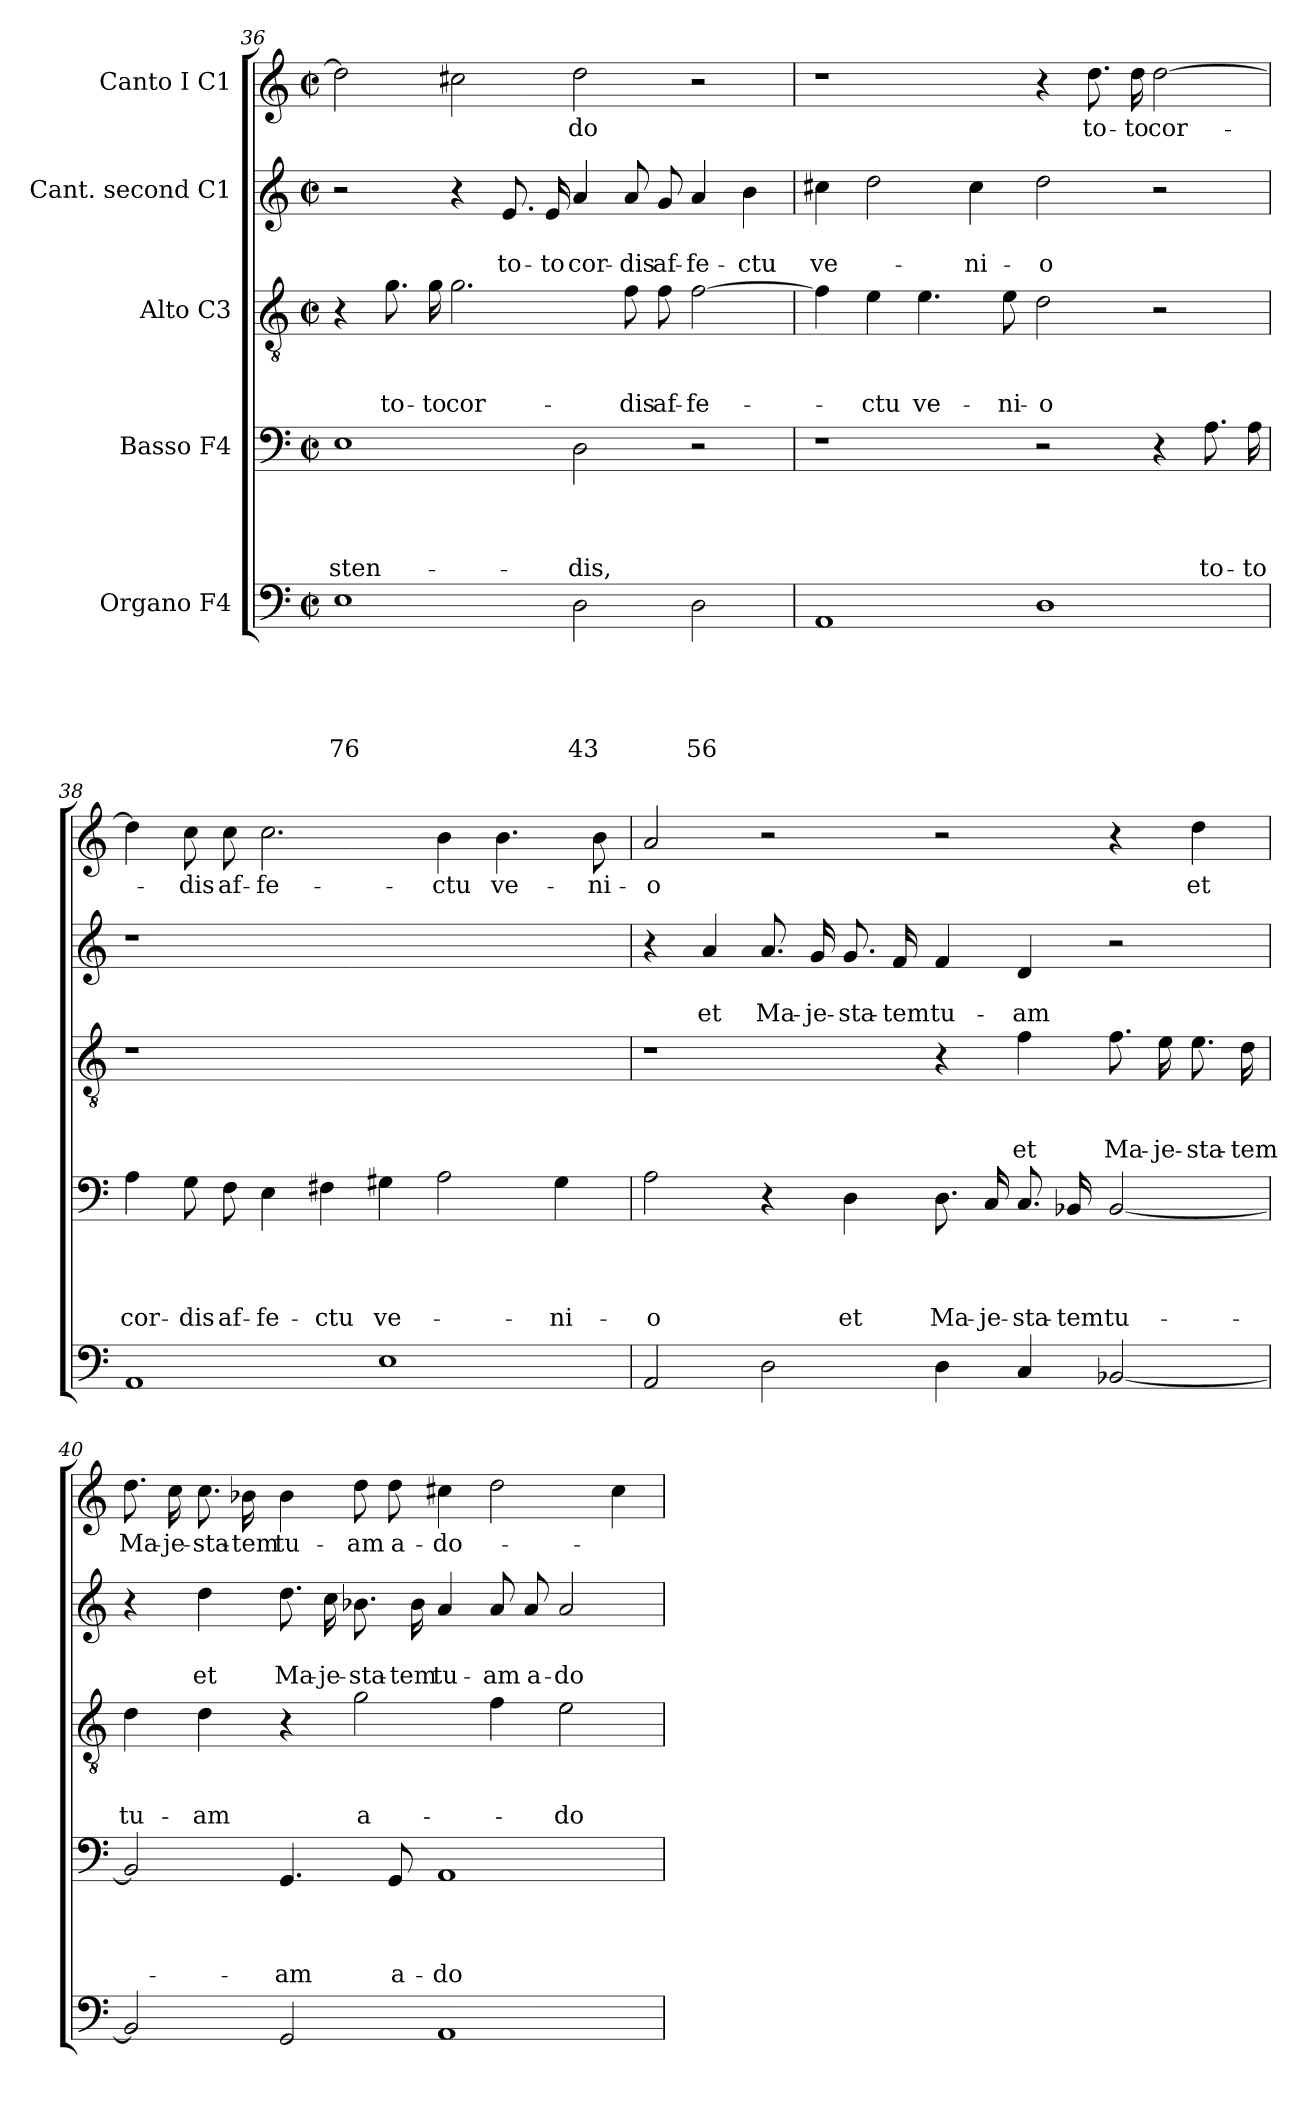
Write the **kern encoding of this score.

**kern	**text	**text	**text	**text	**text	**kern	**text	**text	**text	**text	**kern	**text	**text	**text	**kern	**text	**text	**kern	**text
*part5	*part5	*part5	*part5	*part5	*part5	*part4	*part4	*part4	*part4	*part4	*part3	*part3	*part3	*part3	*part2	*part2	*part2	*part1	*part1
*staff5	*staff5	*staff5	*staff5	*staff5	*staff5	*staff4	*staff4	*staff4	*staff4	*staff4	*staff3	*staff3	*staff3	*staff3	*staff2	*staff2	*staff2	*staff1	*staff1
*I"Organo F4	*	*	*	*	*	*I"Basso F4	*	*	*	*	*I"Alto C3	*	*	*	*I"Cant. second C1	*	*	*I"Canto I C1	*
*clefF4	*	*	*	*	*	*clefF4	*	*	*	*	*clefGv2	*	*	*	*clefG2	*	*	*clefG2	*
*k[]	*	*	*	*	*	*k[]	*	*	*	*	*k[]	*	*	*	*k[]	*	*	*k[]	*
*C:	*	*	*	*	*	*C:	*	*	*	*	*C:	*	*	*	*C:	*	*	*C:	*
*M2/2	*	*	*	*	*	*M2/2	*	*	*	*	*M2/2	*	*	*	*M2/2	*	*	*M2/2	*
*met(c|)	*	*	*	*	*	*met(c|)	*	*	*	*	*met(c|)	*	*	*	*met(c|)	*	*	*met(c|)	*
=36	=36	=36	=36	=36	=36	=36	=36	=36	=36	=36	=36	=36	=36	=36	=36	=36	=36	=36	=36
!	!	!	!	!	!LO:LY:b	!	!	!	!	!LO:LY:b	!	!	!	!	!	!	!	!	!
1E	.	.	.	.	76	1E	.	.	.	-sten-	4r	.	.	.	2r	.	.	2dd\]	.
!	!	!	!	!	!	!	!	!	!	!	!	!	!	!LO:LY:b	!	!	!	!	!
.	.	.	.	.	.	.	.	.	.	.	8.g\	.	.	to-	.	.	.	.	.
!	!	!	!	!	!	!	!	!	!	!	!	!	!	!LO:LY:b	!	!	!	!	!
.	.	.	.	.	.	.	.	.	.	.	16g\	.	.	-to	.	.	.	.	.
!	!	!	!	!	!	!	!	!	!	!	!	!	!	!LO:LY:b	!	!	!	!	!
.	.	.	.	.	.	.	.	.	.	.	2.g\	.	.	cor-	4r	.	.	2cc#X\	.
!	!	!	!	!	!	!	!	!	!	!	!	!	!	!	!	!	!LO:LY:b	!	!
.	.	.	.	.	.	.	.	.	.	.	.	.	.	.	8.e/	.	to-	.	.
!	!	!	!	!	!	!	!	!	!	!	!	!	!	!	!	!	!LO:LY:b	!	!
.	.	.	.	.	.	.	.	.	.	.	.	.	.	.	16e/	.	-to	.	.
!	!	!	!	!	!LO:LY:b	!	!	!	!	!LO:LY:b	!	!	!	!	!	!	!LO:LY:b	!	!LO:LY:b
2D\	.	.	.	.	43	2D\	.	.	.	-dis,	.	.	.	.	4a/	.	cor-	2dd\	-do
!	!	!	!	!	!	!	!	!	!	!	!	!	!	!LO:LY:b	!	!	!LO:LY:b	!	!
.	.	.	.	.	.	.	.	.	.	.	8f\	.	.	-dis	8a/	.	-dis	.	.
!	!	!	!	!	!	!	!	!	!	!	!	!	!	!LO:LY:b	!	!	!LO:LY:b	!	!
.	.	.	.	.	.	.	.	.	.	.	8f\	.	.	af-	8g/	.	af-	.	.
!	!	!	!	!	!LO:LY:b	!	!	!	!	!	!	!	!	!LO:LY:b	!	!	!LO:LY:b	!	!
2D\	.	.	.	.	56	2r	.	.	.	.	[2f\	.	.	-fe-	4a/	.	-fe-	2r	.
!	!	!	!	!	!	!	!	!	!	!	!	!	!	!	!	!	!LO:LY:b	!	!
.	.	.	.	.	.	.	.	.	.	.	.	.	.	.	4b\	.	-ctu	.	.
!!LO:LB:g=z
=37	=37	=37	=37	=37	=37	=37	=37	=37	=37	=37	=37	=37	=37	=37	=37	=37	=37	=37	=37
!	!	!	!	!	!	!	!	!	!	!	!	!	!	!	!	!	!LO:LY:b	!	!
1AA	.	.	.	.	.	1r	.	.	.	.	4f\]	.	.	.	4cc#X\	.	ve-	1r	.
!	!	!	!	!	!	!	!	!	!	!	!	!	!	!LO:LY:b	!	!	!	!	!
.	.	.	.	.	.	.	.	.	.	.	4e\	.	.	-ctu	2dd\	.	.	.	.
!	!	!	!	!	!	!	!	!	!	!	!	!	!	!LO:LY:b	!	!	!	!	!
.	.	.	.	.	.	.	.	.	.	.	4.e\	.	.	ve-	.	.	.	.	.
!	!	!	!	!	!	!	!	!	!	!	!	!	!	!	!	!	!LO:LY:b	!	!
.	.	.	.	.	.	.	.	.	.	.	.	.	.	.	4cc#\	.	-ni-	.	.
!	!	!	!	!	!	!	!	!	!	!	!	!	!	!LO:LY:b	!	!	!	!	!
.	.	.	.	.	.	.	.	.	.	.	8e\	.	.	-ni-	.	.	.	.	.
!	!	!	!	!	!	!	!	!	!	!	!	!	!	!LO:LY:b	!	!	!LO:LY:b	!	!
1D	.	.	.	.	.	2r	.	.	.	.	2d\	.	.	-o	2dd\	.	-o	4r	.
!	!	!	!	!	!	!	!	!	!	!	!	!	!	!	!	!	!	!	!LO:LY:b
.	.	.	.	.	.	.	.	.	.	.	.	.	.	.	.	.	.	8.dd\	to-
!	!	!	!	!	!	!	!	!	!	!	!	!	!	!	!	!	!	!	!LO:LY:b
.	.	.	.	.	.	.	.	.	.	.	.	.	.	.	.	.	.	16dd\	-to
!	!	!	!	!	!	!	!	!	!	!	!	!	!	!	!	!	!	!	!LO:LY:b
.	.	.	.	.	.	4r	.	.	.	.	2r	.	.	.	2r	.	.	[2dd\	cor-
!	!	!	!	!	!	!	!	!	!	!LO:LY:b	!	!	!	!	!	!	!	!	!
.	.	.	.	.	.	8.A\	.	.	.	to-	.	.	.	.	.	.	.	.	.
!	!	!	!	!	!	!	!	!	!	!LO:LY:b	!	!	!	!	!	!	!	!	!
.	.	.	.	.	.	16A\	.	.	.	-to	.	.	.	.	.	.	.	.	.
=38	=38	=38	=38	=38	=38	=38	=38	=38	=38	=38	=38	=38	=38	=38	=38	=38	=38	=38	=38
!	!	!	!	!	!	!	!	!	!	!LO:LY:b	!	!	!	!	!	!	!	!	!
1AA	.	.	.	.	.	4A\	.	.	.	cor-	1r	.	.	.	1r	.	.	4dd\]	.
!	!	!	!	!	!	!	!	!	!	!LO:LY:b	!	!	!	!	!	!	!	!	!LO:LY:b
.	.	.	.	.	.	8G\	.	.	.	-dis	.	.	.	.	.	.	.	8cc\	-dis
!	!	!	!	!	!	!	!	!	!	!LO:LY:b	!	!	!	!	!	!	!	!	!LO:LY:b
.	.	.	.	.	.	8F\	.	.	.	af-	.	.	.	.	.	.	.	8cc\	af-
!	!	!	!	!	!	!	!	!	!	!LO:LY:b	!	!	!	!	!	!	!	!	!LO:LY:b
.	.	.	.	.	.	4E\	.	.	.	-fe-	.	.	.	.	.	.	.	2.cc\	-fe-
!	!	!	!	!	!	!	!	!	!	!LO:LY:b	!	!	!	!	!	!	!	!	!
.	.	.	.	.	.	4F#X\	.	.	.	-ctu	.	.	.	.	.	.	.	.	.
!	!	!	!	!	!	!	!	!	!	!LO:LY:b	!	!	!	!	!	!	!	!	!
1E	.	.	.	.	.	4G#X\	.	.	.	ve-	1ryy	.	.	.	1ryy	.	.	.	.
!	!	!	!	!	!	!	!	!	!	!	!	!	!	!	!	!	!	!	!LO:LY:b
.	.	.	.	.	.	2A\	.	.	.	.	.	.	.	.	.	.	.	4b\	-ctu
!	!	!	!	!	!	!	!	!	!	!	!	!	!	!	!	!	!	!	!LO:LY:b
.	.	.	.	.	.	.	.	.	.	.	.	.	.	.	.	.	.	4.b\	ve-
!	!	!	!	!	!	!	!	!	!	!LO:LY:b	!	!	!	!	!	!	!	!	!
.	.	.	.	.	.	4G#\	.	.	.	-ni-	.	.	.	.	.	.	.	.	.
!	!	!	!	!	!	!	!	!	!	!	!	!	!	!	!	!	!	!	!LO:LY:b
.	.	.	.	.	.	.	.	.	.	.	.	.	.	.	.	.	.	8b\	-ni-
=39	=39	=39	=39	=39	=39	=39	=39	=39	=39	=39	=39	=39	=39	=39	=39	=39	=39	=39	=39
!	!	!	!	!	!	!	!	!	!	!LO:LY:b	!	!	!	!	!	!	!	!	!LO:LY:b
2AA/	.	.	.	.	.	2A\	.	.	.	-o	1r	.	.	.	4r	.	.	2a/	-o
!	!	!	!	!	!	!	!	!	!	!	!	!	!	!	!	!	!LO:LY:b	!	!
.	.	.	.	.	.	.	.	.	.	.	.	.	.	.	4a/	.	et	.	.
!	!	!	!	!	!	!	!	!	!	!	!	!	!	!	!	!	!LO:LY:b	!	!
2D\	.	.	.	.	.	4r	.	.	.	.	.	.	.	.	8.a/	.	Ma-	2r	.
!	!	!	!	!	!	!	!	!	!	!	!	!	!	!	!	!	!LO:LY:b	!	!
.	.	.	.	.	.	.	.	.	.	.	.	.	.	.	16g/	.	-je-	.	.
!	!	!	!	!	!	!	!	!	!	!LO:LY:b	!	!	!	!	!	!	!LO:LY:b	!	!
.	.	.	.	.	.	4D\	.	.	.	et	.	.	.	.	8.g/	.	-sta-	.	.
!	!	!	!	!	!	!	!	!	!	!	!	!	!	!	!	!	!LO:LY:b	!	!
.	.	.	.	.	.	.	.	.	.	.	.	.	.	.	16f/	.	-tem	.	.
!	!	!	!	!	!	!	!	!	!	!LO:LY:b	!	!	!	!	!	!	!LO:LY:b	!	!
4D\	.	.	.	.	.	8.D\	.	.	.	Ma-	4r	.	.	.	4f/	.	tu-	2r	.
!	!	!	!	!	!	!	!	!	!	!LO:LY:b	!	!	!	!	!	!	!	!	!
.	.	.	.	.	.	16C/	.	.	.	-je-	.	.	.	.	.	.	.	.	.
!	!	!	!	!	!	!	!	!	!	!LO:LY:b	!	!	!	!LO:LY:b	!	!	!LO:LY:b	!	!
4C/	.	.	.	.	.	8.C/	.	.	.	-sta-	4f\	.	.	et	4d/	.	-am	.	.
!	!	!	!	!	!	!	!	!	!	!LO:LY:b	!	!	!	!	!	!	!	!	!
.	.	.	.	.	.	16BB-X/	.	.	.	-tem	.	.	.	.	.	.	.	.	.
!	!	!	!	!	!	!	!	!	!	!LO:LY:b	!	!	!	!LO:LY:b	!	!	!	!	!
[2BB-X/	.	.	.	.	.	[2BB-/	.	.	.	tu-	8.f\	.	.	Ma-	2r	.	.	4r	.
!	!	!	!	!	!	!	!	!	!	!	!	!	!	!LO:LY:b	!	!	!	!	!
.	.	.	.	.	.	.	.	.	.	.	16e\	.	.	-je-	.	.	.	.	.
!	!	!	!	!	!	!	!	!	!	!	!	!	!	!LO:LY:b	!	!	!	!	!LO:LY:b
.	.	.	.	.	.	.	.	.	.	.	8.e\	.	.	-sta-	.	.	.	4dd\	et
!	!	!	!	!	!	!	!	!	!	!	!	!	!	!LO:LY:b	!	!	!	!	!
.	.	.	.	.	.	.	.	.	.	.	16d\	.	.	-tem	.	.	.	.	.
!!LO:LB:g=z
=40	=40	=40	=40	=40	=40	=40	=40	=40	=40	=40	=40	=40	=40	=40	=40	=40	=40	=40	=40
!	!	!	!	!	!	!	!	!	!	!	!	!	!	!LO:LY:b	!	!	!	!	!LO:LY:b
2BB-/]	.	.	.	.	.	2BB-/]	.	.	.	.	4d\	.	.	tu-	4r	.	.	8.dd\	Ma-
!	!	!	!	!	!	!	!	!	!	!	!	!	!	!	!	!	!	!	!LO:LY:b
.	.	.	.	.	.	.	.	.	.	.	.	.	.	.	.	.	.	16cc\	-je-
!	!	!	!	!	!	!	!	!	!	!	!	!	!	!LO:LY:b	!	!	!LO:LY:b	!	!LO:LY:b
.	.	.	.	.	.	.	.	.	.	.	4d\	.	.	-am	4dd\	.	et	8.cc\	-sta-
!	!	!	!	!	!	!	!	!	!	!	!	!	!	!	!	!	!	!	!LO:LY:b
.	.	.	.	.	.	.	.	.	.	.	.	.	.	.	.	.	.	16b-X\	-tem
!	!	!	!	!	!	!	!	!	!	!LO:LY:b	!	!	!	!	!	!	!LO:LY:b	!	!LO:LY:b
2GG/	.	.	.	.	.	4.GG/	.	.	.	-am	4r	.	.	.	8.dd\	.	Ma-	4b-\	tu-
!	!	!	!	!	!	!	!	!	!	!	!	!	!	!	!	!	!LO:LY:b	!	!
.	.	.	.	.	.	.	.	.	.	.	.	.	.	.	16cc\	.	-je-	.	.
!	!	!	!	!	!	!	!	!	!	!	!	!	!	!LO:LY:b	!	!	!LO:LY:b	!	!LO:LY:b
.	.	.	.	.	.	.	.	.	.	.	2g\	.	.	a-	8.b-X\	.	-sta-	8dd\	-am
!	!	!	!	!	!	!	!	!	!	!LO:LY:b	!	!	!	!	!	!	!	!	!LO:LY:b
.	.	.	.	.	.	8GG/	.	.	.	a-	.	.	.	.	.	.	.	8dd\	a-
!	!	!	!	!	!	!	!	!	!	!	!	!	!	!	!	!	!LO:LY:b	!	!
.	.	.	.	.	.	.	.	.	.	.	.	.	.	.	16b-\	.	-tem	.	.
!	!	!	!	!	!	!	!	!	!	!LO:LY:b	!	!	!	!	!	!	!LO:LY:b	!	!LO:LY:b
1AA	.	.	.	.	.	1AA	.	.	.	-do-	.	.	.	.	4a/	.	tu-	4cc#X\	-do-
!	!	!	!	!	!	!	!	!	!	!	!	!	!	!	!	!	!LO:LY:b	!	!
.	.	.	.	.	.	.	.	.	.	.	4f\	.	.	.	8a/	.	-am	2dd\	.
!	!	!	!	!	!	!	!	!	!	!	!	!	!	!	!	!	!LO:LY:b	!	!
.	.	.	.	.	.	.	.	.	.	.	.	.	.	.	8a/	.	a-	.	.
!	!	!	!	!	!	!	!	!	!	!	!	!	!	!LO:LY:b	!	!	!LO:LY:b	!	!
.	.	.	.	.	.	.	.	.	.	.	2e\	.	.	-do-	2a/	.	-do-	.	.
.	.	.	.	.	.	.	.	.	.	.	.	.	.	.	.	.	.	4cc#\	.
=	=	=	=	=	=	=	=	=	=	=	=	=	=	=	=	=	=	=	=
*-	*-	*-	*-	*-	*-	*-	*-	*-	*-	*-	*-	*-	*-	*-	*-	*-	*-	*-	*-
